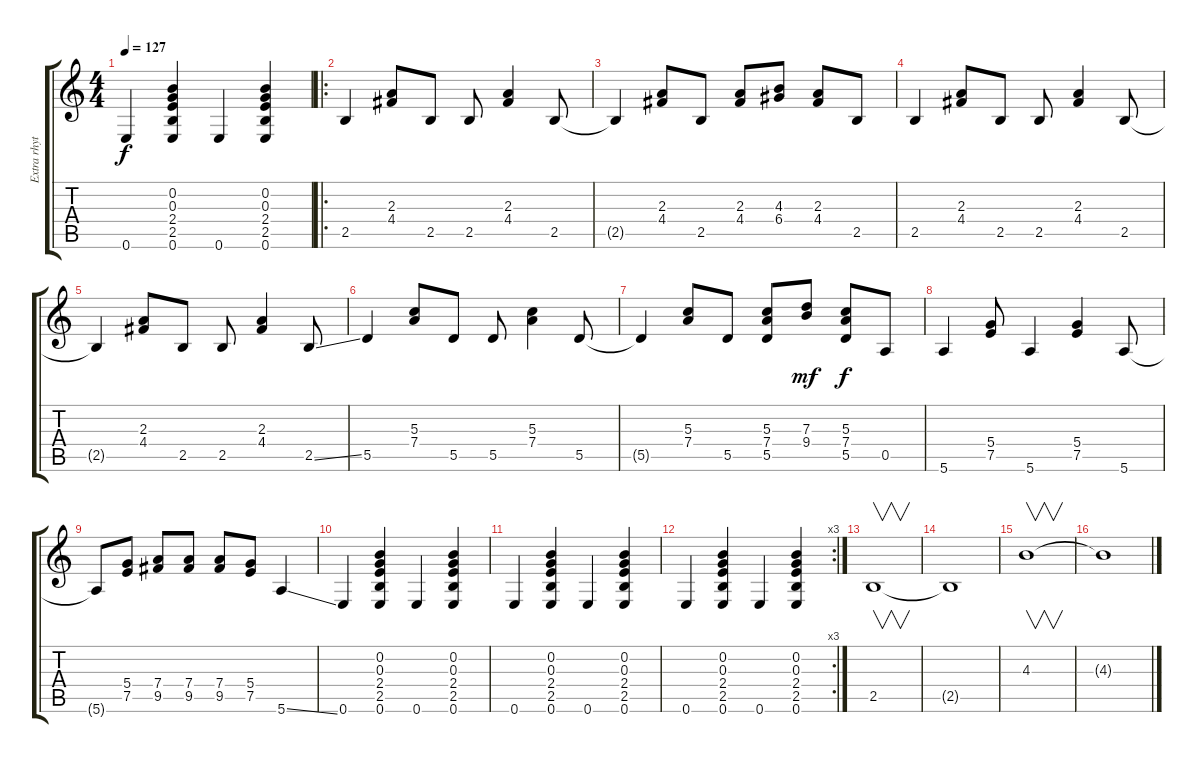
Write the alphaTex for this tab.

\track ("Extra rhythm" "Extra rhyt") {instrument overdrivenguitar}
\staff {score tabs}
\tuning (E4 B3 G3 D3 A2 E2) {hide}
\ts (4 4)
\tempo 127
\clef g2
\ks c
0.6.4{dy f} (0.2 0.3 2.4 2.5 0.6).4 0.6.4 (0.2 0.3 2.4 2.5 0.6).4 |
\ro
2.5.4 (2.3 4.4).8 2.5.8 2.5.8 (2.3 4.4).4 2.5.8 |
2.5{t}.4 (2.3 4.4).8 2.5.8 (2.3 4.4).8 (4.3 6.4).8 (2.3 4.4).8 2.5.8 |
2.5.4 (2.3 4.4).8 2.5.8 2.5.8 (2.3 4.4).4 2.5.8 |
2.5{t}.4 (2.3 4.4).8 2.5.8 2.5.8 (2.3 4.4).4 2.5{ss}.8 |
5.5.4 (5.3 7.4).8 5.5.8 5.5.8 (5.3 7.4).4 5.5.8 |
5.5{t}.4 (5.3 7.4).8 5.5.8 (5.3 7.4 5.5).8 (7.3 9.4).8{dy mf} (5.3 7.4 5.5).8{dy f} 0.5.8 |
5.6.4 (5.4 7.5).8 5.6.4 (5.4 7.5).4 5.6.8 |
5.6{t}.8 (5.4 7.5).8 (7.4 9.5).8 (7.4 9.5).8 (7.4 9.5).8 (5.4 7.5).8 5.6{ss}.4 |
0.6.4 (0.2 0.3 2.4 2.5 0.6).4 0.6.4 (0.2 0.3 2.4 2.5 0.6).4 |
0.6.4 (0.2 0.3 2.4 2.5 0.6).4 0.6.4 (0.2 0.3 2.4 2.5 0.6).4 |
\rc 3
0.6.4 (0.2 0.3 2.4 2.5 0.6).4 0.6.4 (0.2 0.3 2.4 2.5 0.6).4 |
2.5.1{v volume 0} |
2.5{t}.1 |
4.3.1{v volume 11} |
4.3{t}.1
